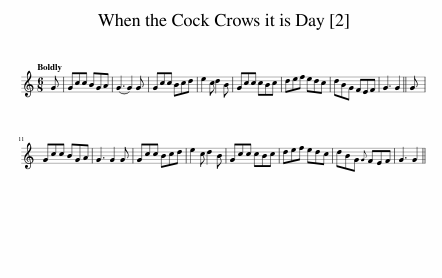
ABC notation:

X:1
L:1/8
Q:1/4=120
M:6/8
I:linebreak $
K:C
V:1 treble
V:1
 G | Gcc BGA | (G3 G2) G | Gcc Bcd | e2 c d2 B | %5
 Gcc cBc | def edc | dBG FEF | G3 G2 || G |$ %10
 Gcc BGA | G3 G2 G | Gcc Bcd | e2 c d2 B | Gcc cBc | %15
 def edc | dBG{G} FEF | G3 G2 || %18
